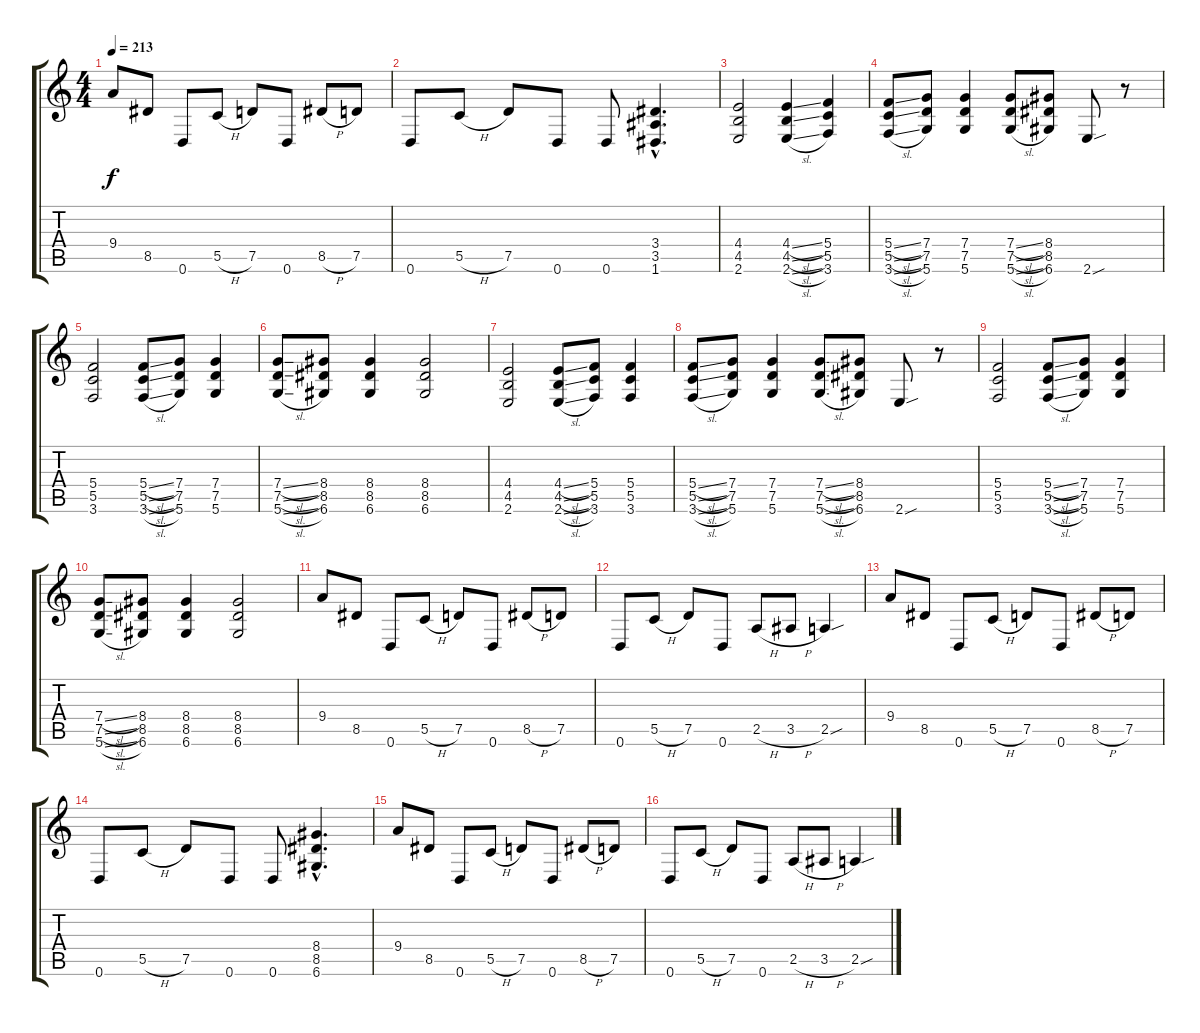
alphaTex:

\track "" {instrument distortionguitar}
\staff {score tabs}
\tuning (D4 A3 F3 C3 G2 D2) {hide}
\ts (4 4)
\tempo 213
\clef g2
\ks c
9.4.8{dy f} 8.5.8 0.6.8 5.5{h}.8 7.5.8 0.6.8 8.5{h}.8 7.5.8 |
0.6.8 5.5{h}.8 7.5.8 0.6.8 0.6.8 (3.4{hac} 3.5{hac} 1.6{hac}).4{d} |
(4.4 4.5 2.6).2 (4.4{sl} 4.5{sl} 2.6{sl}).4 (5.4 5.5 3.6).4 |
(5.4{sl} 5.5{sl} 3.6{sl}).8 (7.4 7.5 5.6).8 (7.4 7.5 5.6).4 (7.4{sl} 7.5{sl} 5.6{sl}).8 (8.4 8.5 6.6).8 2.6{sou}.8 r.8 |
(5.4 5.5 3.6).2 (5.4{sl} 5.5{sl} 3.6{sl}).8 (7.4 7.5 5.6).8 (7.4 7.5 5.6).4 |
(7.4{sl} 7.5{sl} 5.6{sl}).8 (8.4 8.5 6.6).8 (8.4 8.5 6.6).4 (8.4 8.5 6.6).2 |
(4.4 4.5 2.6).2 (4.4{sl} 4.5{sl} 2.6{sl}).8 (5.4 5.5 3.6).8 (5.4 5.5 3.6).4 |
(5.4{sl} 5.5{sl} 3.6{sl}).8 (7.4 7.5 5.6).8 (7.4 7.5 5.6).4 (7.4{sl} 7.5{sl} 5.6{sl}).8 (8.4 8.5 6.6).8 2.6{sou}.8 r.8 |
(5.4 5.5 3.6).2 (5.4{sl} 5.5{sl} 3.6{sl}).8 (7.4 7.5 5.6).8 (7.4 7.5 5.6).4 |
(7.4{sl} 7.5{sl} 5.6{sl}).8 (8.4 8.5 6.6).8 (8.4 8.5 6.6).4 (8.4 8.5 6.6).2 |
9.4.8 8.5.8 0.6.8 5.5{h}.8 7.5.8 0.6.8 8.5{h}.8 7.5.8 |
0.6.8 5.5{h}.8 7.5.8 0.6.8 2.5{h}.8 3.5{h}.8 2.5{sou}.4 |
9.4.8 8.5.8 0.6.8 5.5{h}.8 7.5.8 0.6.8 8.5{h}.8 7.5.8 |
0.6.8 5.5{h}.8 7.5.8 0.6.8 0.6.8 (8.4{hac} 8.5{hac} 6.6{hac}).4{d} |
9.4.8 8.5.8 0.6.8 5.5{h}.8 7.5.8 0.6.8 8.5{h}.8 7.5.8 |
0.6.8 5.5{h}.8 7.5.8 0.6.8 2.5{h}.8 3.5{h}.8 2.5{sou}.4
